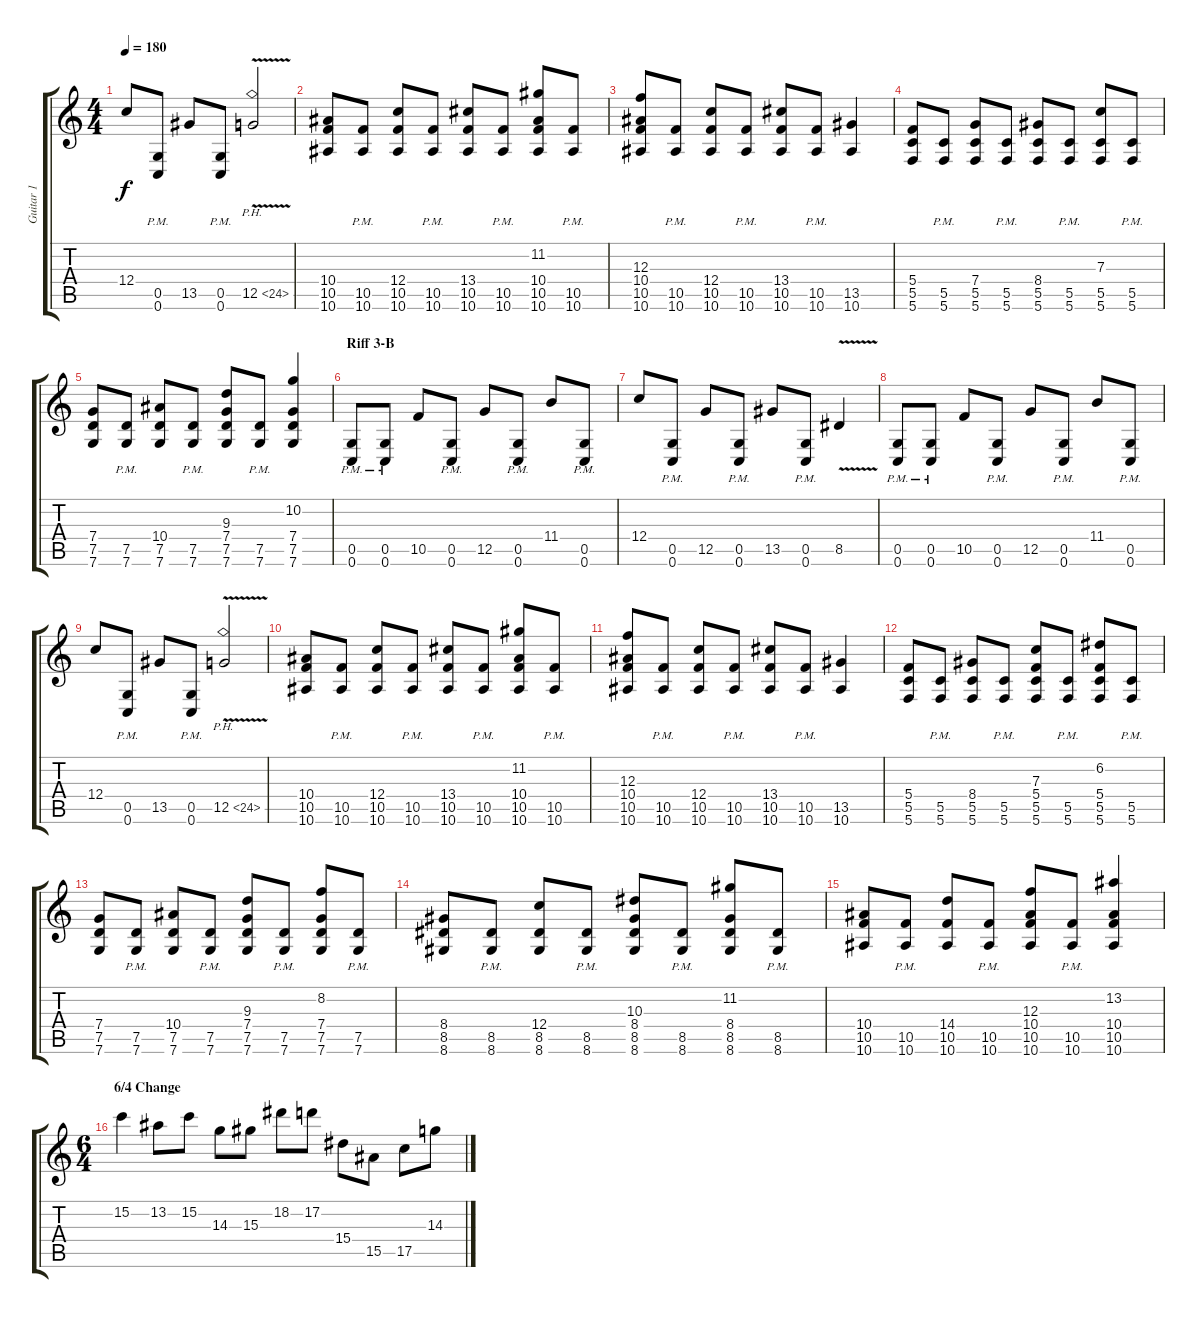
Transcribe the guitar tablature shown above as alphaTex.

\track ("Guitar 1" "Guitar 1") {instrument distortionguitar}
\staff {score tabs}
\tuning (D4 A3 F3 C3 G2 C2) {hide}
\ts (4 4)
\tempo 180
\clef g2
\ks c
12.4.8{dy f} (0.5{pm} 0.6{pm}).8 13.5.8 (0.5{pm} 0.6{pm}).8 12.5{ph 12 v}.2{instrument guitarharmonics} |
(10.4 10.5 10.6).8{instrument distortionguitar} (10.5{pm} 10.6{pm}).8 (12.4 10.5 10.6).8 (10.5{pm} 10.6{pm}).8 (13.4 10.5 10.6).8 (10.5{pm} 10.6{pm}).8 (11.2 10.4 10.5 10.6).8 (10.5{pm} 10.6{pm}).8 |
(12.3 10.4 10.5 10.6).8 (10.5{pm} 10.6{pm}).8 (12.4 10.5 10.6).8 (10.5{pm} 10.6{pm}).8 (13.4 10.5 10.6).8 (10.5{pm} 10.6{pm}).8 (13.5 10.6).4 |
(5.4 5.5 5.6).8 (5.5{pm} 5.6{pm}).8 (7.4 5.5 5.6).8 (5.5{pm} 5.6{pm}).8 (8.4 5.5 5.6).8 (5.5{pm} 5.6{pm}).8 (7.3 5.5 5.6).8 (5.5{pm} 5.6{pm}).8 |
(7.4 7.5 7.6).8 (7.5{pm} 7.6{pm}).8 (10.4 7.5 7.6).8 (7.5{pm} 7.6{pm}).8 (9.3 7.4 7.5 7.6).8 (7.5{pm} 7.6{pm}).8 (10.2 7.4 7.5 7.6).4 |
\section ("" "Riff 3-B")
(0.5{pm} 0.6{pm}).8 (0.5{pm} 0.6{pm}).8 10.5.8 (0.5{pm} 0.6{pm}).8 12.5.8 (0.5{pm} 0.6{pm}).8 11.4.8 (0.5{pm} 0.6{pm}).8 |
12.4.8 (0.5{pm} 0.6{pm}).8 12.5.8 (0.5{pm} 0.6{pm}).8 13.5.8 (0.5{pm} 0.6{pm}).8 8.5{v}.4 |
(0.5{pm} 0.6{pm}).8 (0.5{pm} 0.6{pm}).8 10.5.8 (0.5{pm} 0.6{pm}).8 12.5.8 (0.5{pm} 0.6{pm}).8 11.4.8 (0.5{pm} 0.6{pm}).8 |
12.4.8 (0.5{pm} 0.6{pm}).8 13.5.8 (0.5{pm} 0.6{pm}).8 12.5{ph 12 v}.2{instrument guitarharmonics} |
(10.4 10.5 10.6).8{instrument distortionguitar} (10.5{pm} 10.6{pm}).8 (12.4 10.5 10.6).8 (10.5{pm} 10.6{pm}).8 (13.4 10.5 10.6).8 (10.5{pm} 10.6{pm}).8 (11.2 10.4 10.5 10.6).8 (10.5{pm} 10.6{pm}).8 |
(12.3 10.4 10.5 10.6).8 (10.5{pm} 10.6{pm}).8 (12.4 10.5 10.6).8 (10.5{pm} 10.6{pm}).8 (13.4 10.5 10.6).8 (10.5{pm} 10.6{pm}).8 (13.5 10.6).4 |
(5.4 5.5 5.6).8 (5.5{pm} 5.6{pm}).8 (8.4 5.5 5.6).8 (5.5{pm} 5.6{pm}).8 (7.3 5.4 5.5 5.6).8 (5.5{pm} 5.6{pm}).8 (6.2 5.4 5.5 5.6).8 (5.5{pm} 5.6{pm}).8 |
(7.4 7.5 7.6).8 (7.5{pm} 7.6{pm}).8 (10.4 7.5 7.6).8 (7.5{pm} 7.6{pm}).8 (9.3 7.4 7.5 7.6).8 (7.5{pm} 7.6{pm}).8 (8.2 7.4 7.5 7.6).8 (7.5{pm} 7.6{pm}).8 |
(8.4 8.5 8.6).8 (8.5{pm} 8.6{pm}).8 (12.4 8.5 8.6).8 (8.5{pm} 8.6{pm}).8 (10.3 8.4 8.5 8.6).8 (8.5{pm} 8.6{pm}).8 (11.2 8.4 8.5 8.6).8 (8.5{pm} 8.6{pm}).8 |
(10.4 10.5 10.6).8 (10.5{pm} 10.6{pm}).8 (14.4 10.5 10.6).8 (10.5{pm} 10.6{pm}).8 (12.3 10.4 10.5 10.6).8 (10.5{pm} 10.6{pm}).8 (13.2 10.4 10.5 10.6).4 |
\ts (6 4)
\section ("" "6/4 Change")
15.2.4 13.2.8 15.2.8 14.3.8 15.3.8 18.2.8 17.2.8 15.4.8 15.5.8 17.5.8 14.3.8
